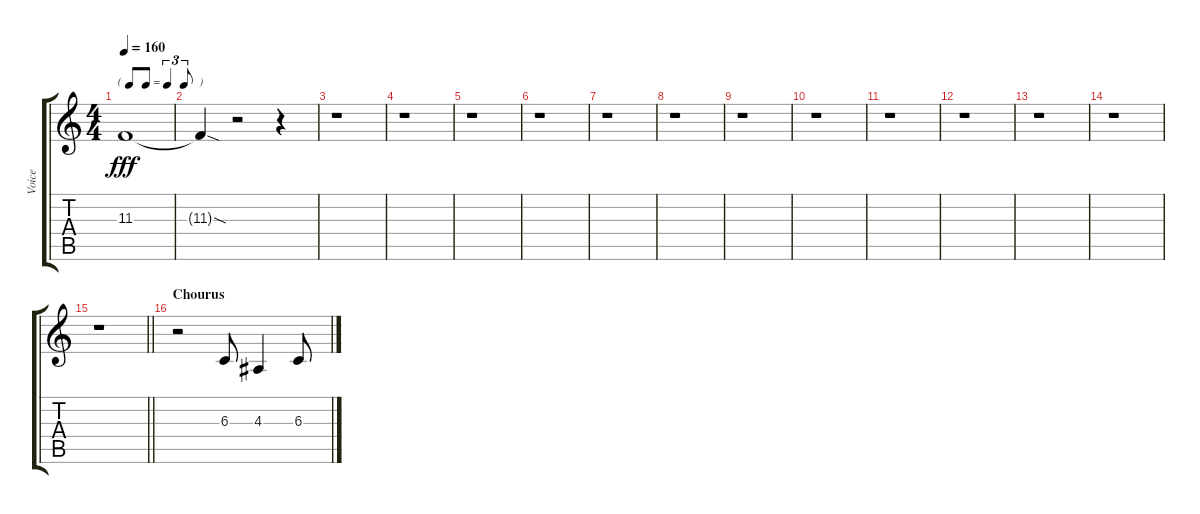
\track ("Voice" "Voice") {instrument lead6voice}
\staff {score tabs}
\tuning (Eb4 Bb3 Gb3 Db3 Ab2 Eb2) {hide}
\ts (4 4)
\tf triplet8th
\tempo 160
\clef g2
\ks c
11.3{t}.1{dy fff} |
11.3{sod t}.4 r.2 r.4 |
r.1 |
r.1 |
r.1 |
r.1 |
r.1 |
r.1 |
r.1 |
r.1 |
r.1 |
r.1 |
r.1 |
r.1 |
\barLineRight lightlight
r.1 |
\section ("" "Chourus")
r.2 6.3.8 4.3.4 6.3.8
